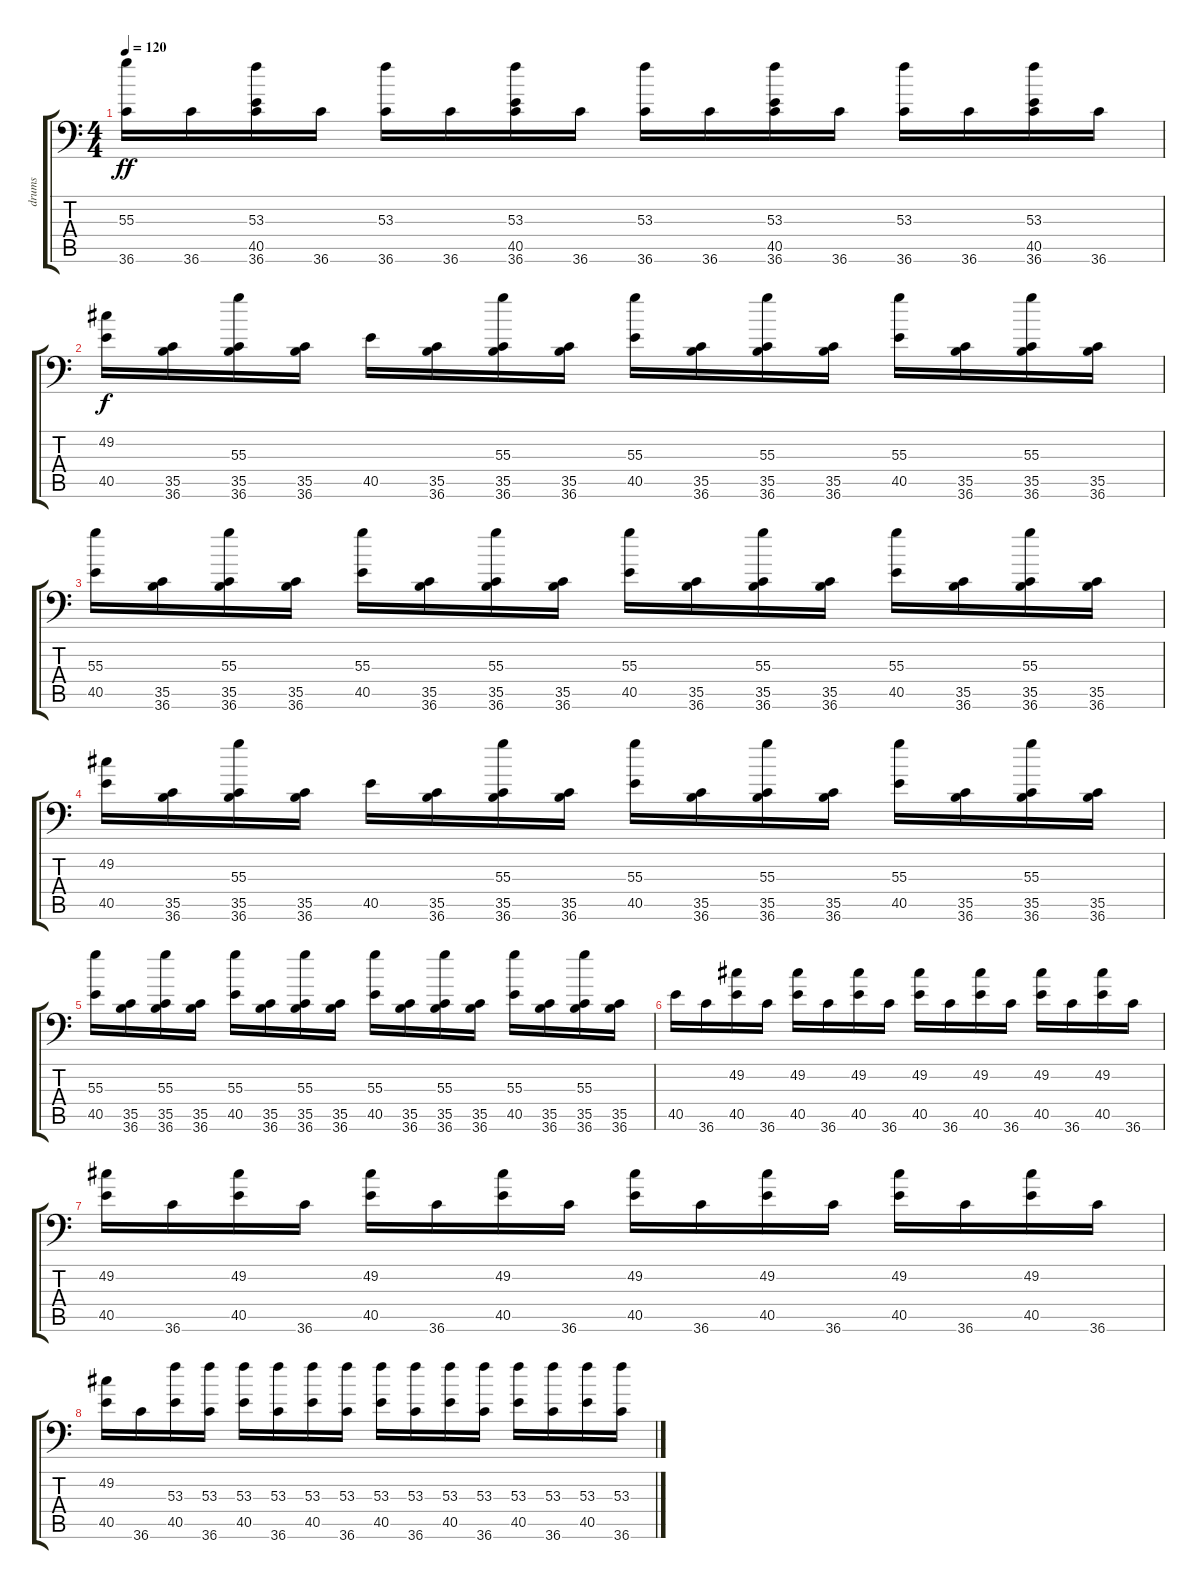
\track ("drums" "drums") {instrument acousticgrandpiano}
\staff {score tabs}
\tuning (C-1 C-1 C-1 C-1 C-1 C-1) {hide}
\ts (4 4)
\tempo 120
\clef f4
\ks c
(55.3 36.6).16{dy ff} 36.6.16 (53.3 40.5 36.6).16 36.6.16 (53.3 36.6).16 36.6.16 (53.3 40.5 36.6).16 36.6.16 (53.3 36.6).16 36.6.16 (53.3 40.5 36.6).16 36.6.16 (53.3 36.6).16 36.6.16 (53.3 40.5 36.6).16 36.6.16 |
(49.2 40.5).16{dy f} (35.5 36.6).16 (55.3 35.5 36.6).16 (35.5 36.6).16 40.5.16 (35.5 36.6).16 (55.3 35.5 36.6).16 (35.5 36.6).16 (55.3 40.5).16 (35.5 36.6).16 (55.3 35.5 36.6).16 (35.5 36.6).16 (55.3 40.5).16 (35.5 36.6).16 (55.3 35.5 36.6).16 (35.5 36.6).16 |
(55.3 40.5).16 (35.5 36.6).16 (55.3 35.5 36.6).16 (35.5 36.6).16 (55.3 40.5).16 (35.5 36.6).16 (55.3 35.5 36.6).16 (35.5 36.6).16 (55.3 40.5).16 (35.5 36.6).16 (55.3 35.5 36.6).16 (35.5 36.6).16 (55.3 40.5).16 (35.5 36.6).16 (55.3 35.5 36.6).16 (35.5 36.6).16 |
(49.2 40.5).16 (35.5 36.6).16 (55.3 35.5 36.6).16 (35.5 36.6).16 40.5.16 (35.5 36.6).16 (55.3 35.5 36.6).16 (35.5 36.6).16 (55.3 40.5).16 (35.5 36.6).16 (55.3 35.5 36.6).16 (35.5 36.6).16 (55.3 40.5).16 (35.5 36.6).16 (55.3 35.5 36.6).16 (35.5 36.6).16 |
(55.3 40.5).16 (35.5 36.6).16 (55.3 35.5 36.6).16 (35.5 36.6).16 (55.3 40.5).16 (35.5 36.6).16 (55.3 35.5 36.6).16 (35.5 36.6).16 (55.3 40.5).16 (35.5 36.6).16 (55.3 35.5 36.6).16 (35.5 36.6).16 (55.3 40.5).16 (35.5 36.6).16 (55.3 35.5 36.6).16 (35.5 36.6).16 |
40.5.16 36.6.16 (49.2 40.5).16 36.6.16 (49.2 40.5).16 36.6.16 (49.2 40.5).16 36.6.16 (49.2 40.5).16 36.6.16 (49.2 40.5).16 36.6.16 (49.2 40.5).16 36.6.16 (49.2 40.5).16 36.6.16 |
(49.2 40.5).16 36.6.16 (49.2 40.5).16 36.6.16 (49.2 40.5).16 36.6.16 (49.2 40.5).16 36.6.16 (49.2 40.5).16 36.6.16 (49.2 40.5).16 36.6.16 (49.2 40.5).16 36.6.16 (49.2 40.5).16 36.6.16 |
(49.2 40.5).16 36.6.16 (53.3 40.5).16 (53.3 36.6).16 (53.3 40.5).16 (53.3 36.6).16 (53.3 40.5).16 (53.3 36.6).16 (53.3 40.5).16 (53.3 36.6).16 (53.3 40.5).16 (53.3 36.6).16 (53.3 40.5).16 (53.3 36.6).16 (53.3 40.5).16 (53.3 36.6).16
